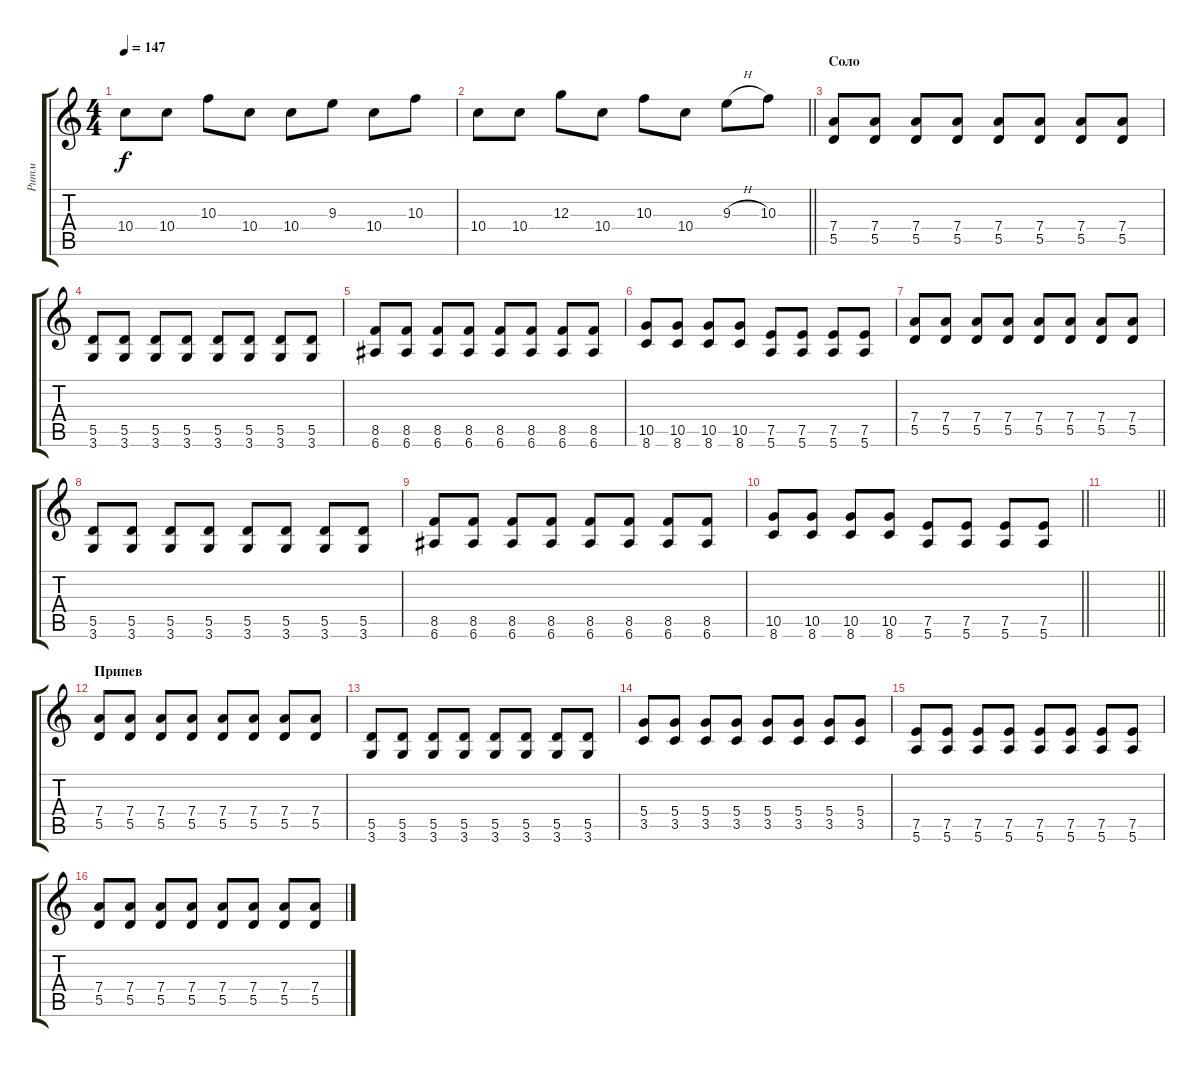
\track ("Ритм" "Ритм") {instrument electricguitarclean}
\staff {score tabs}
\tuning (E4 B3 G3 D3 A2 E2) {hide}
\ts (4 4)
\tempo 147
\clef g2
\ks c
10.4.8{dy f} 10.4.8 10.3.8 10.4.8 10.4.8 9.3.8 10.4.8 10.3.8 |
\barLineRight lightlight
10.4.8 10.4.8 12.3.8 10.4.8 10.3.8 10.4.8 9.3{h}.8 10.3.8 |
\section ("" "Соло")
(7.4 5.5).8{instrument overdrivenguitar} (7.4 5.5).8 (7.4 5.5).8 (7.4 5.5).8 (7.4 5.5).8 (7.4 5.5).8 (7.4 5.5).8 (7.4 5.5).8 |
(5.5 3.6).8 (5.5 3.6).8 (5.5 3.6).8 (5.5 3.6).8 (5.5 3.6).8 (5.5 3.6).8 (5.5 3.6).8 (5.5 3.6).8 |
(8.5 6.6).8 (8.5 6.6).8 (8.5 6.6).8 (8.5 6.6).8 (8.5 6.6).8 (8.5 6.6).8 (8.5 6.6).8 (8.5 6.6).8 |
(10.5 8.6).8 (10.5 8.6).8 (10.5 8.6).8 (10.5 8.6).8 (7.5 5.6).8 (7.5 5.6).8 (7.5 5.6).8 (7.5 5.6).8 |
(7.4 5.5).8 (7.4 5.5).8 (7.4 5.5).8 (7.4 5.5).8 (7.4 5.5).8 (7.4 5.5).8 (7.4 5.5).8 (7.4 5.5).8 |
(5.5 3.6).8 (5.5 3.6).8 (5.5 3.6).8 (5.5 3.6).8 (5.5 3.6).8 (5.5 3.6).8 (5.5 3.6).8 (5.5 3.6).8 |
(8.5 6.6).8 (8.5 6.6).8 (8.5 6.6).8 (8.5 6.6).8 (8.5 6.6).8 (8.5 6.6).8 (8.5 6.6).8 (8.5 6.6).8 |
\barLineRight lightlight
(10.5 8.6).8 (10.5 8.6).8 (10.5 8.6).8 (10.5 8.6).8 (7.5 5.6).8 (7.5 5.6).8 (7.5 5.6).8 (7.5 5.6).8 |
\barLineRight lightlight
|
\section ("" "Припев")
(7.4 5.5).8 (7.4 5.5).8 (7.4 5.5).8 (7.4 5.5).8 (7.4 5.5).8 (7.4 5.5).8 (7.4 5.5).8 (7.4 5.5).8 |
(5.5 3.6).8 (5.5 3.6).8 (5.5 3.6).8 (5.5 3.6).8 (5.5 3.6).8 (5.5 3.6).8 (5.5 3.6).8 (5.5 3.6).8 |
(5.4 3.5).8 (5.4 3.5).8 (5.4 3.5).8 (5.4 3.5).8 (5.4 3.5).8 (5.4 3.5).8 (5.4 3.5).8 (5.4 3.5).8 |
(7.5 5.6).8 (7.5 5.6).8 (7.5 5.6).8 (7.5 5.6).8 (7.5 5.6).8 (7.5 5.6).8 (7.5 5.6).8 (7.5 5.6).8 |
(7.4 5.5).8 (7.4 5.5).8 (7.4 5.5).8 (7.4 5.5).8 (7.4 5.5).8 (7.4 5.5).8 (7.4 5.5).8 (7.4 5.5).8
